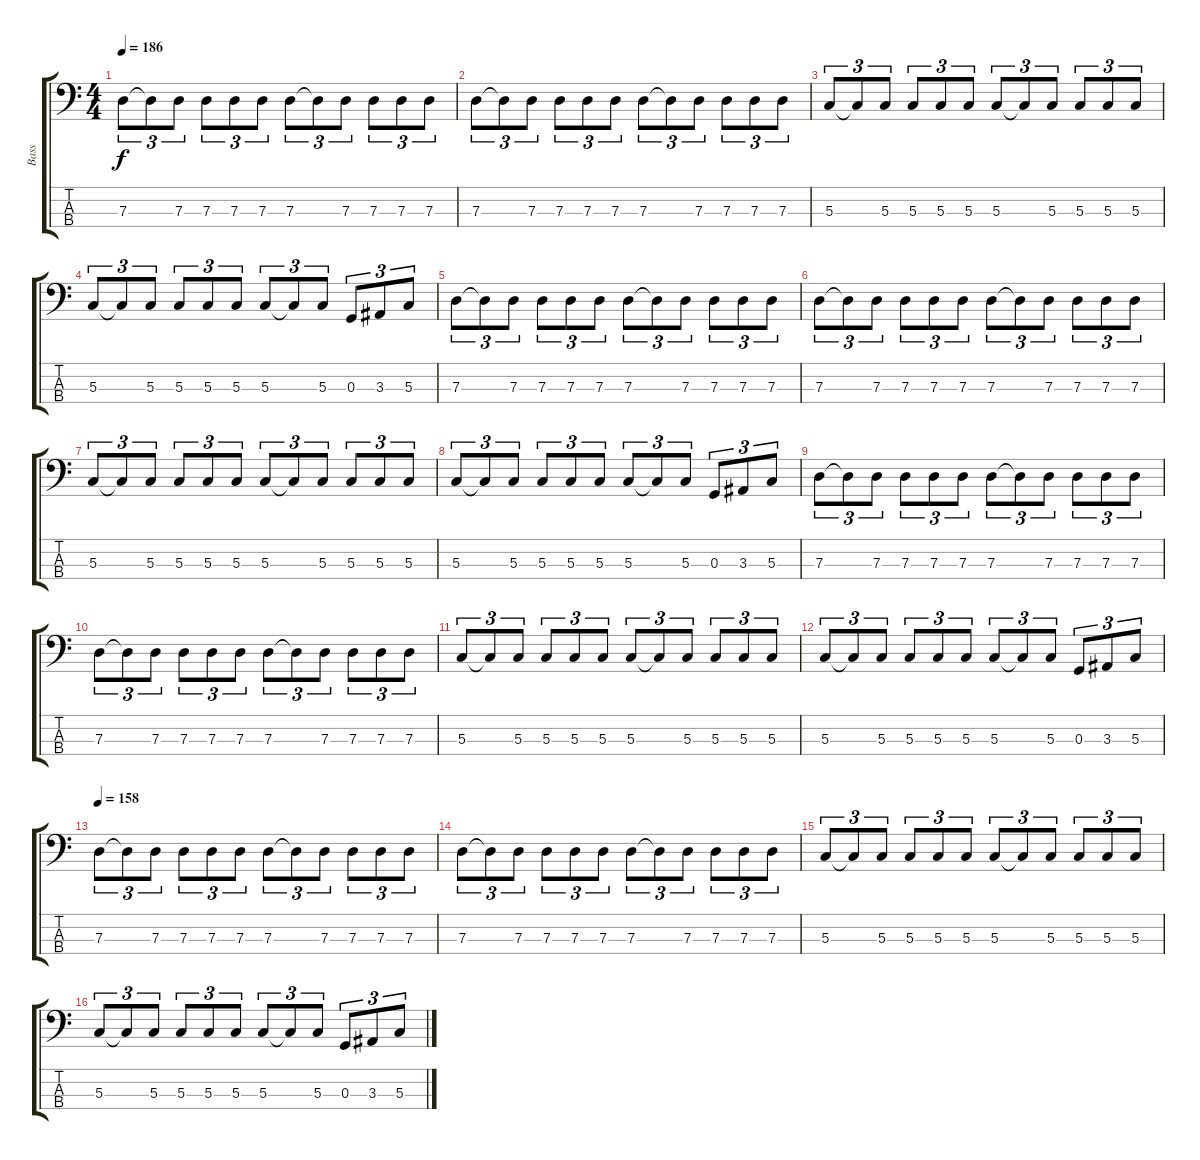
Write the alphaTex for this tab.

\track ("Bass" "Bass") {instrument electricbasspick}
\staff {score tabs}
\tuning (F2 C2 G1 D1) {hide}
\ts (4 4)
\tempo 186
\clef f4
\ks c
7.3.8{tu (3 2) dy f} 7.3{t}.8{tu (3 2)} 7.3.8{tu (3 2)} 7.3.8{tu (3 2)} 7.3.8{tu (3 2)} 7.3.8{tu (3 2)} 7.3.8{tu (3 2)} 7.3{t}.8{tu (3 2)} 7.3.8{tu (3 2)} 7.3.8{tu (3 2)} 7.3.8{tu (3 2)} 7.3.8{tu (3 2)} |
7.3.8{tu (3 2)} 7.3{t}.8{tu (3 2)} 7.3.8{tu (3 2)} 7.3.8{tu (3 2)} 7.3.8{tu (3 2)} 7.3.8{tu (3 2)} 7.3.8{tu (3 2)} 7.3{t}.8{tu (3 2)} 7.3.8{tu (3 2)} 7.3.8{tu (3 2)} 7.3.8{tu (3 2)} 7.3.8{tu (3 2)} |
5.3.8{tu (3 2)} 5.3{t}.8{tu (3 2)} 5.3.8{tu (3 2)} 5.3.8{tu (3 2)} 5.3.8{tu (3 2)} 5.3.8{tu (3 2)} 5.3.8{tu (3 2)} 5.3{t}.8{tu (3 2)} 5.3.8{tu (3 2)} 5.3.8{tu (3 2)} 5.3.8{tu (3 2)} 5.3.8{tu (3 2)} |
5.3.8{tu (3 2)} 5.3{t}.8{tu (3 2)} 5.3.8{tu (3 2)} 5.3.8{tu (3 2)} 5.3.8{tu (3 2)} 5.3.8{tu (3 2)} 5.3.8{tu (3 2)} 5.3{t}.8{tu (3 2)} 5.3.8{tu (3 2)} 0.3.8{tu (3 2)} 3.3.8{tu (3 2)} 5.3.8{tu (3 2)} |
7.3.8{tu (3 2)} 7.3{t}.8{tu (3 2)} 7.3.8{tu (3 2)} 7.3.8{tu (3 2)} 7.3.8{tu (3 2)} 7.3.8{tu (3 2)} 7.3.8{tu (3 2)} 7.3{t}.8{tu (3 2)} 7.3.8{tu (3 2)} 7.3.8{tu (3 2)} 7.3.8{tu (3 2)} 7.3.8{tu (3 2)} |
7.3.8{tu (3 2)} 7.3{t}.8{tu (3 2)} 7.3.8{tu (3 2)} 7.3.8{tu (3 2)} 7.3.8{tu (3 2)} 7.3.8{tu (3 2)} 7.3.8{tu (3 2)} 7.3{t}.8{tu (3 2)} 7.3.8{tu (3 2)} 7.3.8{tu (3 2)} 7.3.8{tu (3 2)} 7.3.8{tu (3 2)} |
5.3.8{tu (3 2)} 5.3{t}.8{tu (3 2)} 5.3.8{tu (3 2)} 5.3.8{tu (3 2)} 5.3.8{tu (3 2)} 5.3.8{tu (3 2)} 5.3.8{tu (3 2)} 5.3{t}.8{tu (3 2)} 5.3.8{tu (3 2)} 5.3.8{tu (3 2)} 5.3.8{tu (3 2)} 5.3.8{tu (3 2)} |
5.3.8{tu (3 2)} 5.3{t}.8{tu (3 2)} 5.3.8{tu (3 2)} 5.3.8{tu (3 2)} 5.3.8{tu (3 2)} 5.3.8{tu (3 2)} 5.3.8{tu (3 2)} 5.3{t}.8{tu (3 2)} 5.3.8{tu (3 2)} 0.3.8{tu (3 2)} 3.3.8{tu (3 2)} 5.3.8{tu (3 2)} |
7.3.8{tu (3 2)} 7.3{t}.8{tu (3 2)} 7.3.8{tu (3 2)} 7.3.8{tu (3 2)} 7.3.8{tu (3 2)} 7.3.8{tu (3 2)} 7.3.8{tu (3 2)} 7.3{t}.8{tu (3 2)} 7.3.8{tu (3 2)} 7.3.8{tu (3 2)} 7.3.8{tu (3 2)} 7.3.8{tu (3 2)} |
7.3.8{tu (3 2)} 7.3{t}.8{tu (3 2)} 7.3.8{tu (3 2)} 7.3.8{tu (3 2)} 7.3.8{tu (3 2)} 7.3.8{tu (3 2)} 7.3.8{tu (3 2)} 7.3{t}.8{tu (3 2)} 7.3.8{tu (3 2)} 7.3.8{tu (3 2)} 7.3.8{tu (3 2)} 7.3.8{tu (3 2)} |
5.3.8{tu (3 2)} 5.3{t}.8{tu (3 2)} 5.3.8{tu (3 2)} 5.3.8{tu (3 2)} 5.3.8{tu (3 2)} 5.3.8{tu (3 2)} 5.3.8{tu (3 2)} 5.3{t}.8{tu (3 2)} 5.3.8{tu (3 2)} 5.3.8{tu (3 2)} 5.3.8{tu (3 2)} 5.3.8{tu (3 2)} |
5.3.8{tu (3 2)} 5.3{t}.8{tu (3 2)} 5.3.8{tu (3 2)} 5.3.8{tu (3 2)} 5.3.8{tu (3 2)} 5.3.8{tu (3 2)} 5.3.8{tu (3 2)} 5.3{t}.8{tu (3 2)} 5.3.8{tu (3 2)} 0.3.8{tu (3 2)} 3.3.8{tu (3 2)} 5.3.8{tu (3 2)} |
\tempo 158
7.3.8{tu (3 2)} 7.3{t}.8{tu (3 2)} 7.3.8{tu (3 2)} 7.3.8{tu (3 2)} 7.3.8{tu (3 2)} 7.3.8{tu (3 2)} 7.3.8{tu (3 2)} 7.3{t}.8{tu (3 2)} 7.3.8{tu (3 2)} 7.3.8{tu (3 2)} 7.3.8{tu (3 2)} 7.3.8{tu (3 2)} |
7.3.8{tu (3 2)} 7.3{t}.8{tu (3 2)} 7.3.8{tu (3 2)} 7.3.8{tu (3 2)} 7.3.8{tu (3 2)} 7.3.8{tu (3 2)} 7.3.8{tu (3 2)} 7.3{t}.8{tu (3 2)} 7.3.8{tu (3 2)} 7.3.8{tu (3 2)} 7.3.8{tu (3 2)} 7.3.8{tu (3 2)} |
5.3.8{tu (3 2)} 5.3{t}.8{tu (3 2)} 5.3.8{tu (3 2)} 5.3.8{tu (3 2)} 5.3.8{tu (3 2)} 5.3.8{tu (3 2)} 5.3.8{tu (3 2)} 5.3{t}.8{tu (3 2)} 5.3.8{tu (3 2)} 5.3.8{tu (3 2)} 5.3.8{tu (3 2)} 5.3.8{tu (3 2)} |
5.3.8{tu (3 2)} 5.3{t}.8{tu (3 2)} 5.3.8{tu (3 2)} 5.3.8{tu (3 2)} 5.3.8{tu (3 2)} 5.3.8{tu (3 2)} 5.3.8{tu (3 2)} 5.3{t}.8{tu (3 2)} 5.3.8{tu (3 2)} 0.3.8{tu (3 2)} 3.3.8{tu (3 2)} 5.3.8{tu (3 2)}
